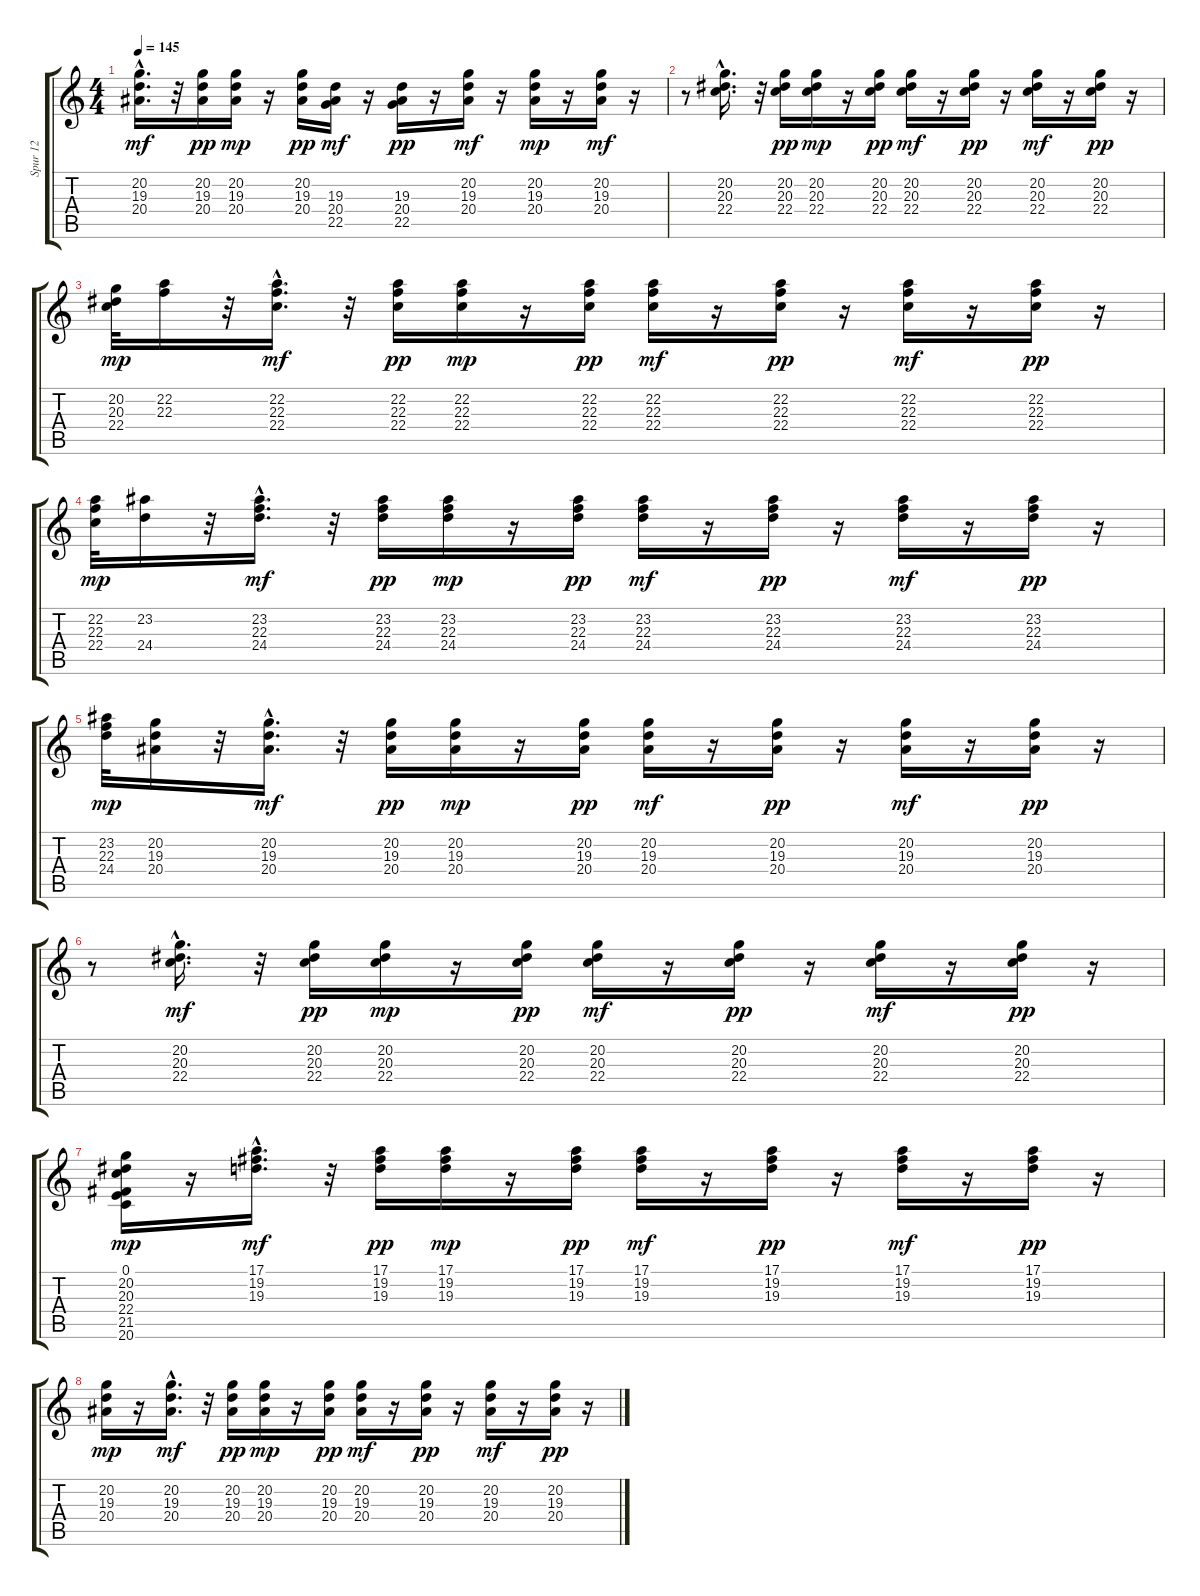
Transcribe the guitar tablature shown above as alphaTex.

\track ("Spur 12" "Spur 12") {instrument percussiveorgan}
\staff {score tabs}
\tuning (E4 B3 G3 D3 A2 E2) {hide}
\ts (4 4)
\tempo 145
\clef g2
\ks c
(20.2{hac} 19.3{hac} 20.4{hac}).16{d dy mf balance 12} r.32 (20.2 19.3 20.4).16{dy pp balance 4} (20.2 19.3 20.4).16{dy mp balance 12} r.16 (20.2 19.3 20.4).16{dy pp balance 4} (19.3 20.4 22.5).16{dy mf balance 12} r.16 (19.3 20.4 22.5).16{dy pp balance 4} r.16 (20.2 19.3 20.4).16{dy mf balance 12} r.16 (20.2 19.3 20.4).16{dy mp balance 4} r.16 (20.2 19.3 20.4).16{dy mf balance 12} r.16 |
r.8 (20.2{hac} 20.3{hac} 22.4{hac}).16{d} r.32 (20.2 20.3 22.4).16{dy pp balance 4} (20.2 20.3 22.4).16{dy mp balance 12} r.16 (20.2 20.3 22.4).16{dy pp balance 4} (20.2 20.3 22.4).16{dy mf balance 12} r.16 (20.2 20.3 22.4).16{dy pp balance 4} r.16 (20.2 20.3 22.4).16{dy mf balance 12} r.16 (20.2 20.3 22.4).16{dy pp balance 4} r.16 |
(20.2 20.3 22.4).32{dy mp balance 12} (22.2 22.3).16 r.32 (22.2{hac} 22.3{hac} 22.4{hac}).16{d dy mf} r.32 (22.2 22.3 22.4).16{dy pp balance 4} (22.2 22.3 22.4).16{dy mp balance 12} r.16 (22.2 22.3 22.4).16{dy pp balance 4} (22.2 22.3 22.4).16{dy mf balance 12} r.16 (22.2 22.3 22.4).16{dy pp balance 4} r.16 (22.2 22.3 22.4).16{dy mf balance 12} r.16 (22.2 22.3 22.4).16{dy pp balance 4} r.16 |
(22.2 22.3 22.4).32{dy mp balance 12} (23.2 24.4).16 r.32 (23.2{hac} 22.3{hac} 24.4{hac}).16{d dy mf} r.32 (23.2 22.3 24.4).16{dy pp balance 4} (23.2 22.3 24.4).16{dy mp balance 12} r.16 (23.2 22.3 24.4).16{dy pp balance 4} (23.2 22.3 24.4).16{dy mf balance 12} r.16 (23.2 22.3 24.4).16{dy pp balance 4} r.16 (23.2 22.3 24.4).16{dy mf balance 12} r.16 (23.2 22.3 24.4).16{dy pp balance 4} r.16 |
(23.2 22.3 24.4).32{dy mp balance 12} (20.2 19.3 20.4).16 r.32 (20.2{hac} 19.3{hac} 20.4{hac}).16{d dy mf} r.32 (20.2 19.3 20.4).16{dy pp balance 4} (20.2 19.3 20.4).16{dy mp balance 12} r.16 (20.2 19.3 20.4).16{dy pp balance 4} (20.2 19.3 20.4).16{dy mf balance 12} r.16 (20.2 19.3 20.4).16{dy pp balance 4} r.16 (20.2 19.3 20.4).16{dy mf balance 12} r.16 (20.2 19.3 20.4).16{dy pp balance 4} r.16 |
r.8 (20.2{hac} 20.3{hac} 22.4{hac}).16{d dy mf balance 12} r.32 (20.2 20.3 22.4).16{dy pp balance 4} (20.2 20.3 22.4).16{dy mp balance 12} r.16 (20.2 20.3 22.4).16{dy pp balance 4} (20.2 20.3 22.4).16{dy mf balance 12} r.16 (20.2 20.3 22.4).16{dy pp balance 4} r.16 (20.2 20.3 22.4).16{dy mf balance 12} r.16 (20.2 20.3 22.4).16{dy pp balance 4} r.16 |
(0.1 20.2 20.3 22.4 21.5 20.6).16{dy mp balance 12} r.16 (17.1{hac} 19.2{hac} 19.3{hac}).16{d dy mf} r.32 (17.1 19.2 19.3).16{dy pp balance 4} (17.1 19.2 19.3).16{dy mp balance 12} r.16 (17.1 19.2 19.3).16{dy pp balance 4} (17.1 19.2 19.3).16{dy mf balance 12} r.16 (17.1 19.2 19.3).16{dy pp balance 4} r.16 (17.1 19.2 19.3).16{dy mf balance 12} r.16 (17.1 19.2 19.3).16{dy pp balance 4} r.16 |
(20.2 19.3 20.4).16{dy mp balance 12} r.16 (20.2{hac} 19.3{hac} 20.4{hac}).16{d dy mf} r.32 (20.2 19.3 20.4).16{dy pp balance 4} (20.2 19.3 20.4).16{dy mp balance 12} r.16 (20.2 19.3 20.4).16{dy pp balance 4} (20.2 19.3 20.4).16{dy mf balance 12} r.16 (20.2 19.3 20.4).16{dy pp balance 4} r.16 (20.2 19.3 20.4).16{dy mf balance 12} r.16 (20.2 19.3 20.4).16{dy pp balance 4} r.16
